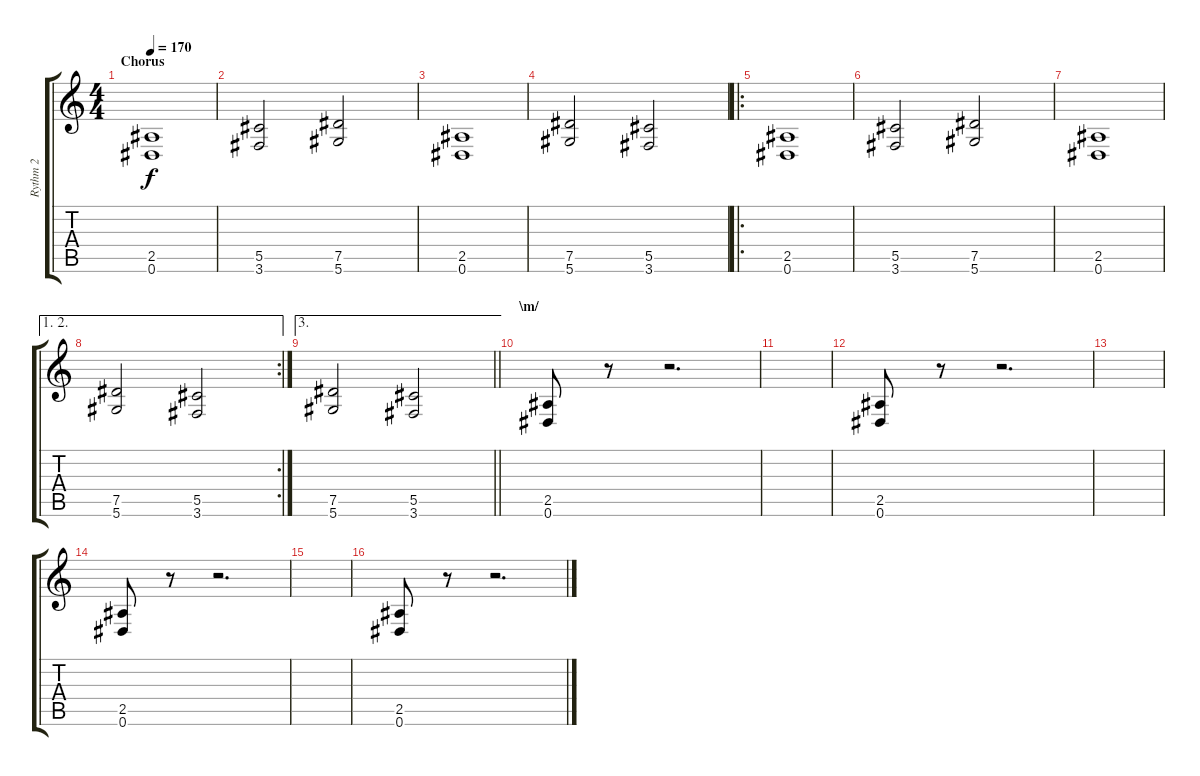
\track ("Rythm 2" "Rythm 2") {instrument distortionguitar}
\staff {score tabs}
\tuning (Eb4 Bb3 Gb3 Db3 Ab2 Eb2) {hide}
\ts (4 4)
\section ("" "Chorus")
\tempo 170
\clef g2
\ks c
(2.5 0.6).1{dy f} |
(5.5 3.6).2 (7.5 5.6).2 |
(2.5 0.6).1 |
(7.5 5.6).2 (5.5 3.6).2 |
\ro
(2.5 0.6).1 |
(5.5 3.6).2 (7.5 5.6).2 |
(2.5 0.6).1 |
\ae (1 2)
\rc 2
(7.5 5.6).2 (5.5 3.6).2 |
\ae 3
\barLineRight lightlight
(7.5 5.6).2 (5.5 3.6).2 |
\section ("" "\\m/")
(2.5 0.6).8 r.8 r.2{d} |
|
(2.5 0.6).8 r.8 r.2{d} |
|
(2.5 0.6).8 r.8 r.2{d} |
|
(2.5 0.6).8 r.8 r.2{d}
